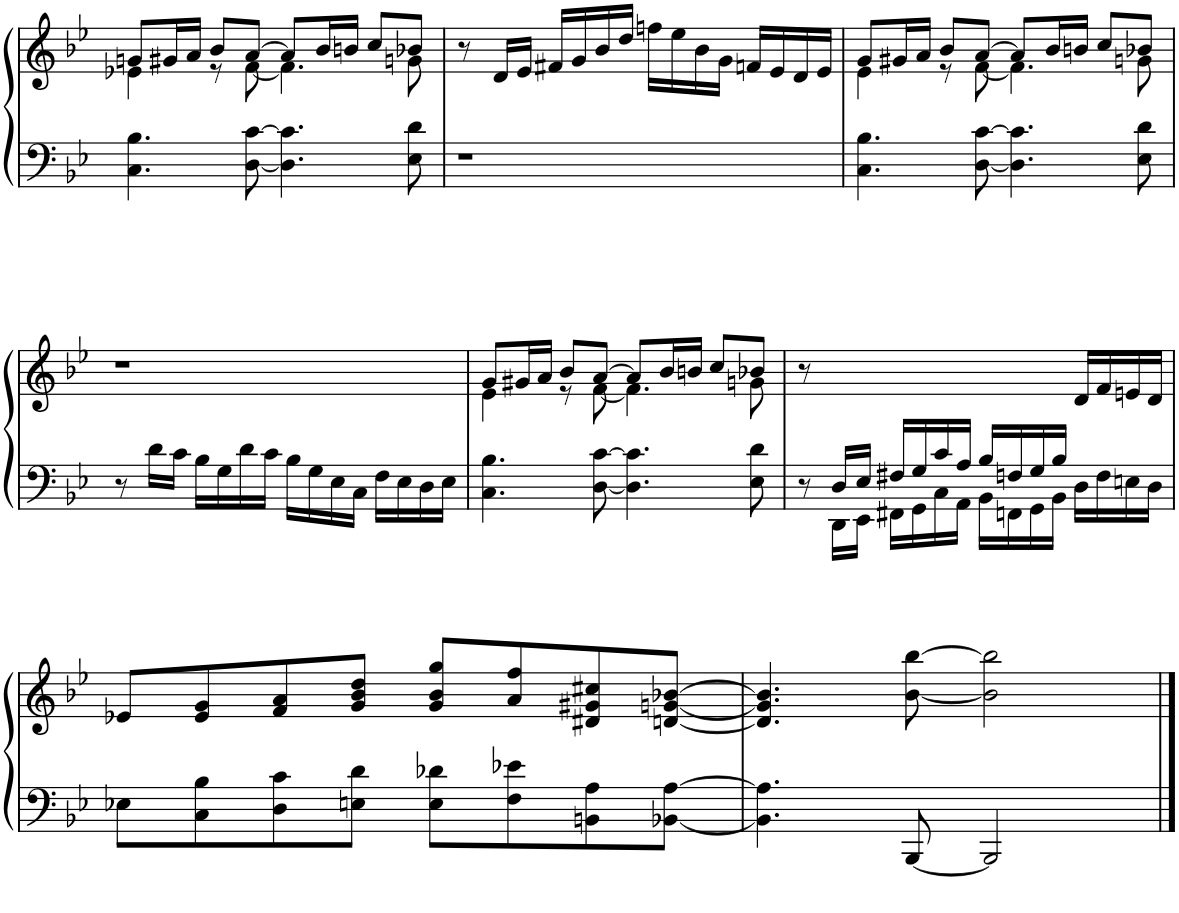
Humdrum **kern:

**kern	**kern
*part1	*part1
*staff2	*staff1
*I"Piano	*
*I'Pno.	*
!!LO:PB:g=z
*clefF4	*clefG2
*k[b-e-]	*k[b-e-]
*M4/4	*M4/4
=16	=16
*	*^
4.C\ 4.B-\	8gn/L	4e-X\
.	16g#X/L	.
.	16a/JJ	.
.	8b-/L	8r
[<8D\ [8c\	[>8a/J	[8f\
4.D\] 4.c\]	8a/L]	4.f\]
.	16b-/L	.
.	16bn/JJ	.
.	8cc/L	.
8E-\ 8d\	8b-X/J	8gn\
*	*v	*v
=17	=17
1r	8r
.	16d/LL
.	16e-/JJ
.	16f#X/LL
.	16g/
.	16b-/
.	16dd/JJ
.	16ffn\LL
.	16ee-\
.	16b-\
.	16g\JJ
.	16fn/LL
.	16e-/
.	16d/
.	16e-/JJ
=18	=18
*	*^
4.C\ 4.B-\	8g/L	4e-\
.	16g#X/L	.
.	16a/JJ	.
.	8b-/L	8r
[<8D\ [8c\	[>8a/J	[8f\
4.D\] 4.c\]	8a/L]	4.f\]
.	16b-/L	.
.	16bn/JJ	.
.	8cc/L	.
8E-\ 8d\	8b-X/J	8gn\
*	*v	*v
!!LO:LB:g=z
=19	=19
8r	1r
16d\LL	.
16c\JJ	.
16B-\LL	.
16G\	.
16d\	.
16c\JJ	.
16B-\LL	.
16G\	.
16E-\	.
16C\JJ	.
16F\LL	.
16E-\	.
16D\	.
16E-\JJ	.
=20	=20
*	*^
4.C\ 4.B-\	8g/L	4e-\
.	16g#X/L	.
.	16a/JJ	.
.	8b-/L	8r
[<8D\ [8c\	[>8a/J	[8f\
4.D\] 4.c\]	8a/L]	4.f\]
.	16b-/L	.
.	16bn/JJ	.
.	8cc/L	.
8E-\ 8d\	8b-X/J	8gn\
*	*v	*v
=21	=21
*^	*
8ryy	8r	8r
16D/LL	16DD\LL	8ryy
16E-/JJ	16EE-\JJ	.
16F#X/LL	16FF#X\LL	.
16G/	16GG\	.
16c/	16C\	.
16A/JJ	16AA\JJ	.
16B-/LL	16BB-\LL	.
16Fn/	16FFn\	.
16G/	16GG\	.
16B-/JJ	16BB-\JJ	.
4ryy	16D\LL	16d/LL
.	16F\	16f/
.	16En\	16en/
.	16D\JJ	16d/JJ
*v	*v	*
!!LO:LB:g=z
=22	=22
8E-X\L	8e-X/L
8C\ 8B-\	8e-/ 8g/
8D\ 8c\	8f/ 8a/
8En\ 8d\J	8g/ 8b-/ 8dd/J
8E\ 8d-X\L	8g/ 8b-/ 8gg/L
8F\ 8e-X\	8a/ 8ff/
8BBn\ 8A\	8d#X/ 8g#X/ 8cc#X/
[<8BB-X\ [8A\J	[8dn/ [<8gn/ [>8b-X/J
=23	=23
4.BB-\] 4.A\]	4.d/] 4.g/] 4.b-/]
[8BBB-/	[<8b-\ [8bb-\
2BBB-/]	2b-\] 2bb-\]
==	==
*-	*-
